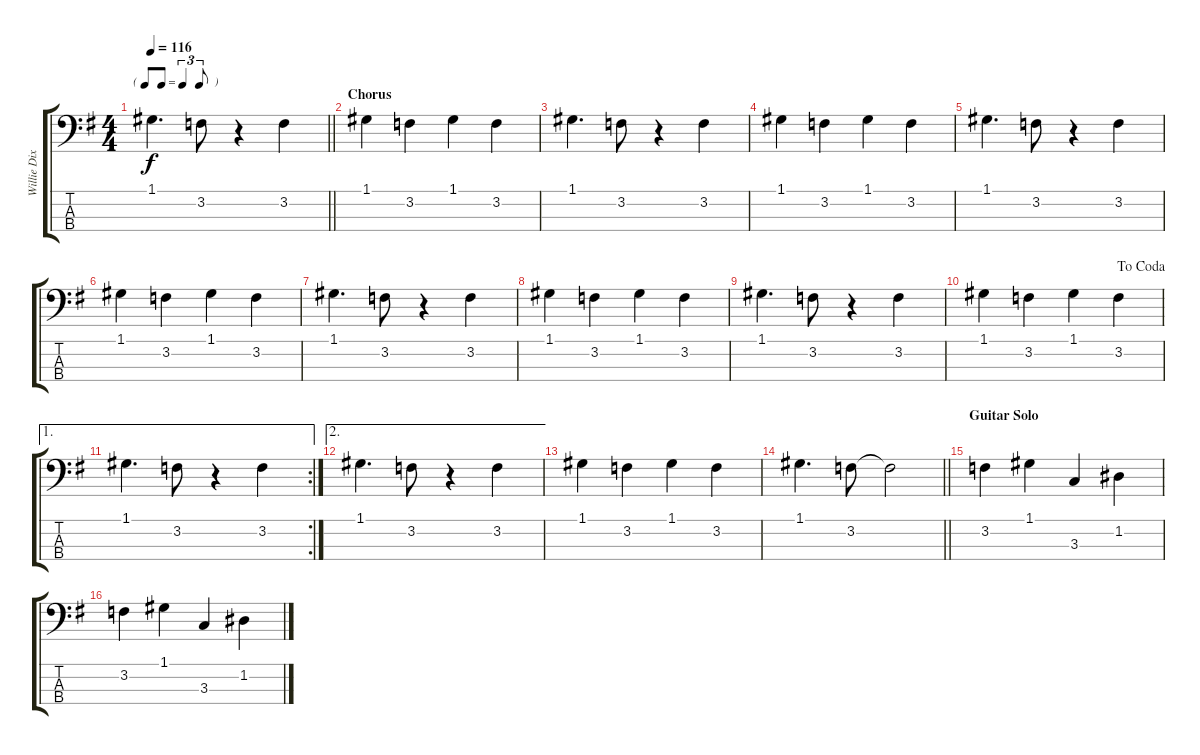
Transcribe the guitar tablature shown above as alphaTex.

\track ("Willie Dixon - Upright Bass" "Willie Dix") {instrument acousticbass}
\staff {score tabs}
\tuning (G2 D2 A1 E1) {hide}
\ts (4 4)
\tf triplet8th
\tempo 116
\clef f4
\barLineRight lightlight
\ks g
1.1.4{d dy f} 3.2.8 r.4 3.2.4 |
\section ("" "Chorus")
1.1.4 3.2.4 1.1.4 3.2.4 |
1.1.4{d} 3.2.8 r.4 3.2.4 |
1.1.4 3.2.4 1.1.4 3.2.4 |
1.1.4{d} 3.2.8 r.4 3.2.4 |
1.1.4 3.2.4 1.1.4 3.2.4 |
1.1.4{d} 3.2.8 r.4 3.2.4 |
1.1.4 3.2.4 1.1.4 3.2.4 |
1.1.4{d} 3.2.8 r.4 3.2.4 |
\jump dacoda
1.1.4 3.2.4 1.1.4 3.2.4 |
\ae 1
\rc 2
1.1.4{d} 3.2.8 r.4 3.2.4 |
\ae 2
1.1.4{d} 3.2.8 r.4 3.2.4 |
1.1.4 3.2.4 1.1.4 3.2.4 |
\barLineRight lightlight
1.1.4{d} 3.2.8 3.2{t}.2 |
\section ("" "Guitar Solo")
3.2.4 1.1.4 3.3.4 1.2.4 |
3.2.4 1.1.4 3.3.4 1.2.4
